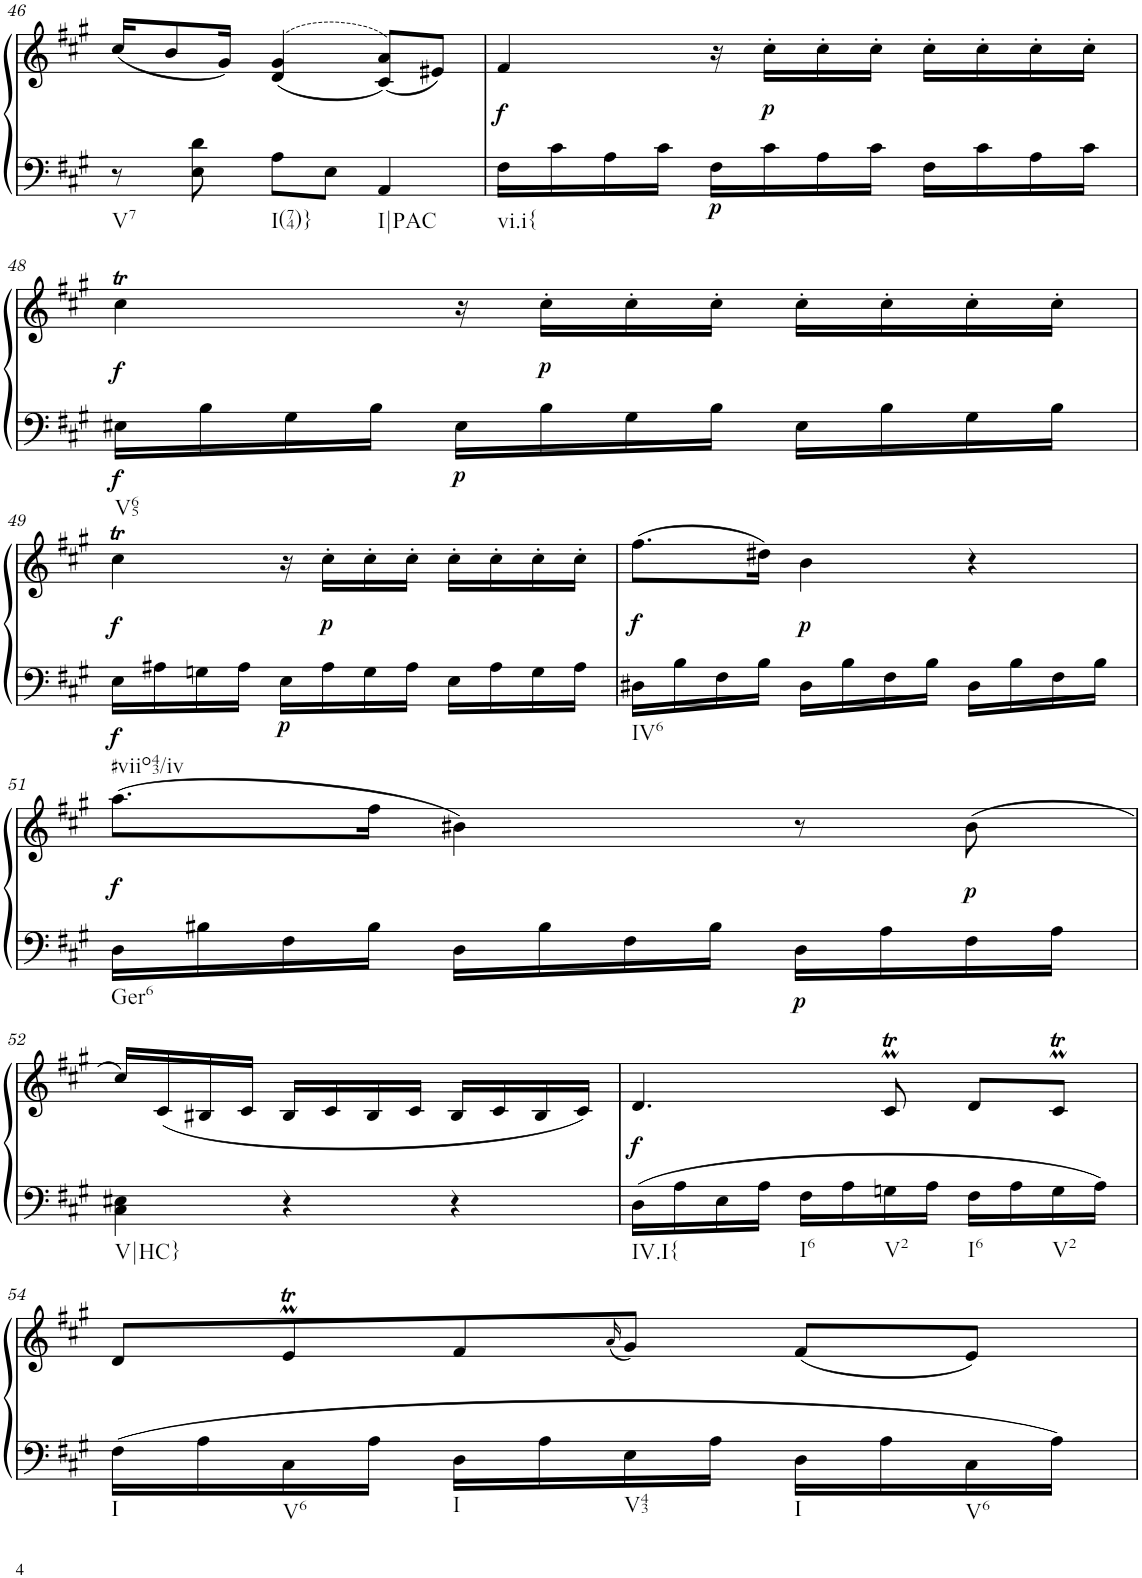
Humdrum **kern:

**kern	**kern	**dynam
*part1	*part1	*part1
*staff2	*staff1	*staff1/2
*I"unbenannt2	*	*
!!LO:PB:g=z
*clefF4	*clefG2	*
*k[f#c#g#]	*k[f#c#g#]	*
*M3/4	*M3/4	*
=46	=46	=46
!LO:TX:b:t=V7	!	!
8r	(16cc#/KL	.
.	8b/	.
8E\ 8d\	.	.
.	16g#/Jk)	.
!LO:TX:b:t=I(74)}	!	!
8A\L	((>4d/ 4g#/	.
8E\J	.	.
!LO:TX:b:t=I|PAC	!	!
4AA/	(8c#/ 8a/L))	.
.	8e#X/J)	.
=47	=47	=47
!LO:TX:b:t=vi.i{	!	!
!	!	!LO:DY:b
16F#\LL	4f#/	f
16c#\	.	.
16A\	.	.
16c#\JJ	.	.
!	!	!LO:DY:b=2
16F#\LL	16r	p
!	!	!LO:DY:b
16c#\	16cc#'\LL	p
16A\	16cc#'\	.
16c#\JJ	16cc#'\JJ	.
16F#\LL	16cc#'\LL	.
16c#\	16cc#'\	.
16A\	16cc#'\	.
16c#\JJ	16cc#'\JJ	.
!!LO:LB:g=z
=48	=48	=48
!LO:TX:b:t=V65	!	!
!	!	!LO:DY:b=2
!	!	!LO:DY:n=1:b
16E#X\LL	4cc#t\	f f
16B\	.	.
16G#\	.	.
16B\JJ	.	.
!	!	!LO:DY:n=2:b=2
16E#\LL	16r	p
!	!	!LO:DY:n=3:b
16B\	16cc#'\LL	p
16G#\	16cc#'\	.
16B\JJ	16cc#'\JJ	.
16E#\LL	16cc#'\LL	.
16B\	16cc#'\	.
16G#\	16cc#'\	.
16B\JJ	16cc#'\JJ	.
!!LO:LB:g=z
=49	=49	=49
!LO:TX:b:t=#viio43/iv	!	!
!	!	!LO:DY:b=2
!	!	!LO:DY:n=1:b
16E\LL	4cc#t\	f f
16A#X\	.	.
16Gn\	.	.
16A#\JJ	.	.
!	!	!LO:DY:n=2:b=2
16E\LL	16r	p
!	!	!LO:DY:n=3:b
16A#\	16cc#'\LL	p
16G\	16cc#'\	.
16A#\JJ	16cc#'\JJ	.
16E\LL	16cc#'\LL	.
16A#\	16cc#'\	.
16G\	16cc#'\	.
16A#\JJ	16cc#'\JJ	.
=50	=50	=50
!LO:TX:b:t=IV6	!	!
!	!	!LO:DY:b
16D#X\LL	(8.ff#\L	f
16B\	.	.
16F#\	.	.
16B\JJ	16dd#X\Jk)	.
!	!	!LO:DY:b
16D#\LL	4b\	p
16B\	.	.
16F#\	.	.
16B\JJ	.	.
16D#\LL	4r	.
16B\	.	.
16F#\	.	.
16B\JJ	.	.
!!LO:LB:g=z
=51	=51	=51
!LO:TX:b:t=Ger6	!	!
!	!	!LO:DY:b
16D\LL	(8.aa\L	f
16B#X\	.	.
16F#\	.	.
16B#\JJ	16ff#\Jk	.
16D\LL	4b#X\)	.
16B#\	.	.
16F#\	.	.
16B#\JJ	.	.
!	!	!LO:DY:b=2
16D\LL	8r	p
16A\	.	.
!	!	!LO:DY:b
16F#\	(8b#\	p
16A\JJ	.	.
!!LO:LB:g=z
=52	=52	=52
!LO:TX:b:t=V|HC}	!	!
4C#\ 4E#X\	16cc#/LL)	.
.	(16c#/	.
.	16B#X/	.
.	16c#/JJ	.
4r	16B#/LL	.
.	16c#/	.
.	16B#/	.
.	16c#/JJ	.
4r	16B#/LL	.
.	16c#/	.
.	16B#/	.
.	16c#/JJ)	.
=53	=53	=53
!LO:TX:b:t=IV.I{	!	!
!	!	!LO:DY:b
16D\LL	4.d/	f
16A\	.	.
16E\	.	.
16A\JJ	.	.
!LO:TX:b:t=I6	!	!
16F#\LL	.	.
16A\	.	.
!LO:TX:b:t=V2	!	!
16Gn\	8c#mt/	.
16A\JJ	.	.
!LO:TX:b:t=I6	!	!
16F#\LL	8d/L	.
16A\	.	.
!LO:TX:b:t=V2	!	!
16G\	8c#mt/J	.
16A\JJ	.	.
!!LO:LB:g=z
=54	=54	=54
!LO:TX:b:t=I	!	!
16F#\LL	8d/L	.
16A\	.	.
!LO:TX:b:t=V6	!	!
16C#\	8eMT/	.
16A\JJ	.	.
!LO:TX:b:t=I	!	!
16D\LL	8f#/	.
16A\	.	.
.	(16qa/	.
!LO:TX:b:t=V43	!	!
16E\	8g#/J)	.
16A\JJ	.	.
!LO:TX:b:t=I	!	!
16D\LL	(8f#/L	.
16A\	.	.
!LO:TX:b:t=V6	!	!
16C#\	8e/J)	.
16A\JJ	.	.
=	=	=
*-	*-	*-
